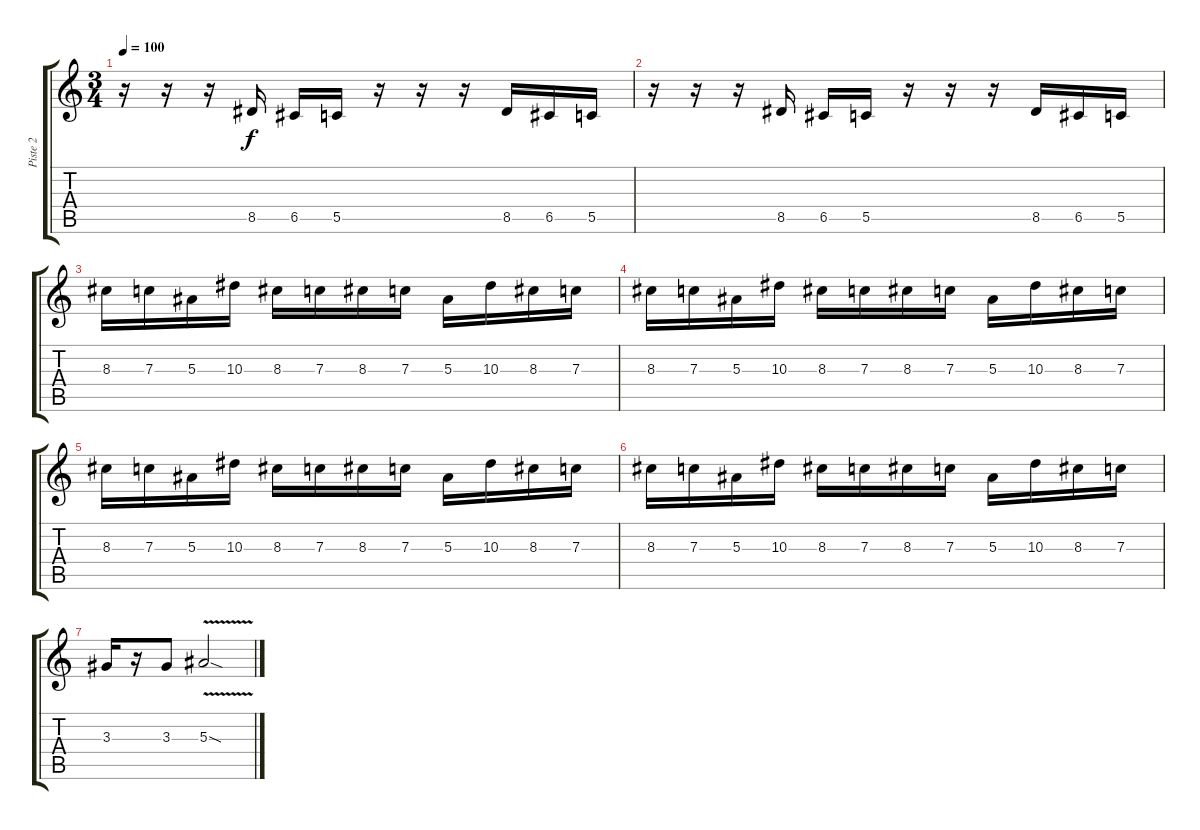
\track ("Piste 2" "Piste 2") {instrument distortionguitar}
\staff {score tabs}
\tuning (D4 A3 F3 C3 G2 C2) {hide}
\ts (3 4)
\tempo 100
\clef g2
\ks c
r.16{dy f instrument distortionguitar} r.16 r.16 8.5.16 6.5.16 5.5.16 r.16 r.16 r.16 8.5.16 6.5.16 5.5.16 |
r.16 r.16 r.16 8.5.16 6.5.16 5.5.16 r.16 r.16 r.16 8.5.16 6.5.16 5.5.16 |
8.3.16 7.3.16 5.3.16 10.3.16 8.3.16 7.3.16 8.3.16 7.3.16 5.3.16 10.3.16 8.3.16 7.3.16 |
8.3.16 7.3.16 5.3.16 10.3.16 8.3.16 7.3.16 8.3.16 7.3.16 5.3.16 10.3.16 8.3.16 7.3.16 |
8.3.16 7.3.16 5.3.16 10.3.16 8.3.16 7.3.16 8.3.16 7.3.16 5.3.16 10.3.16 8.3.16 7.3.16 |
8.3.16 7.3.16 5.3.16 10.3.16 8.3.16 7.3.16 8.3.16 7.3.16 5.3.16 10.3.16 8.3.16 7.3.16 |
3.3.16 r.16 3.3.8 5.3{v sod}.2
